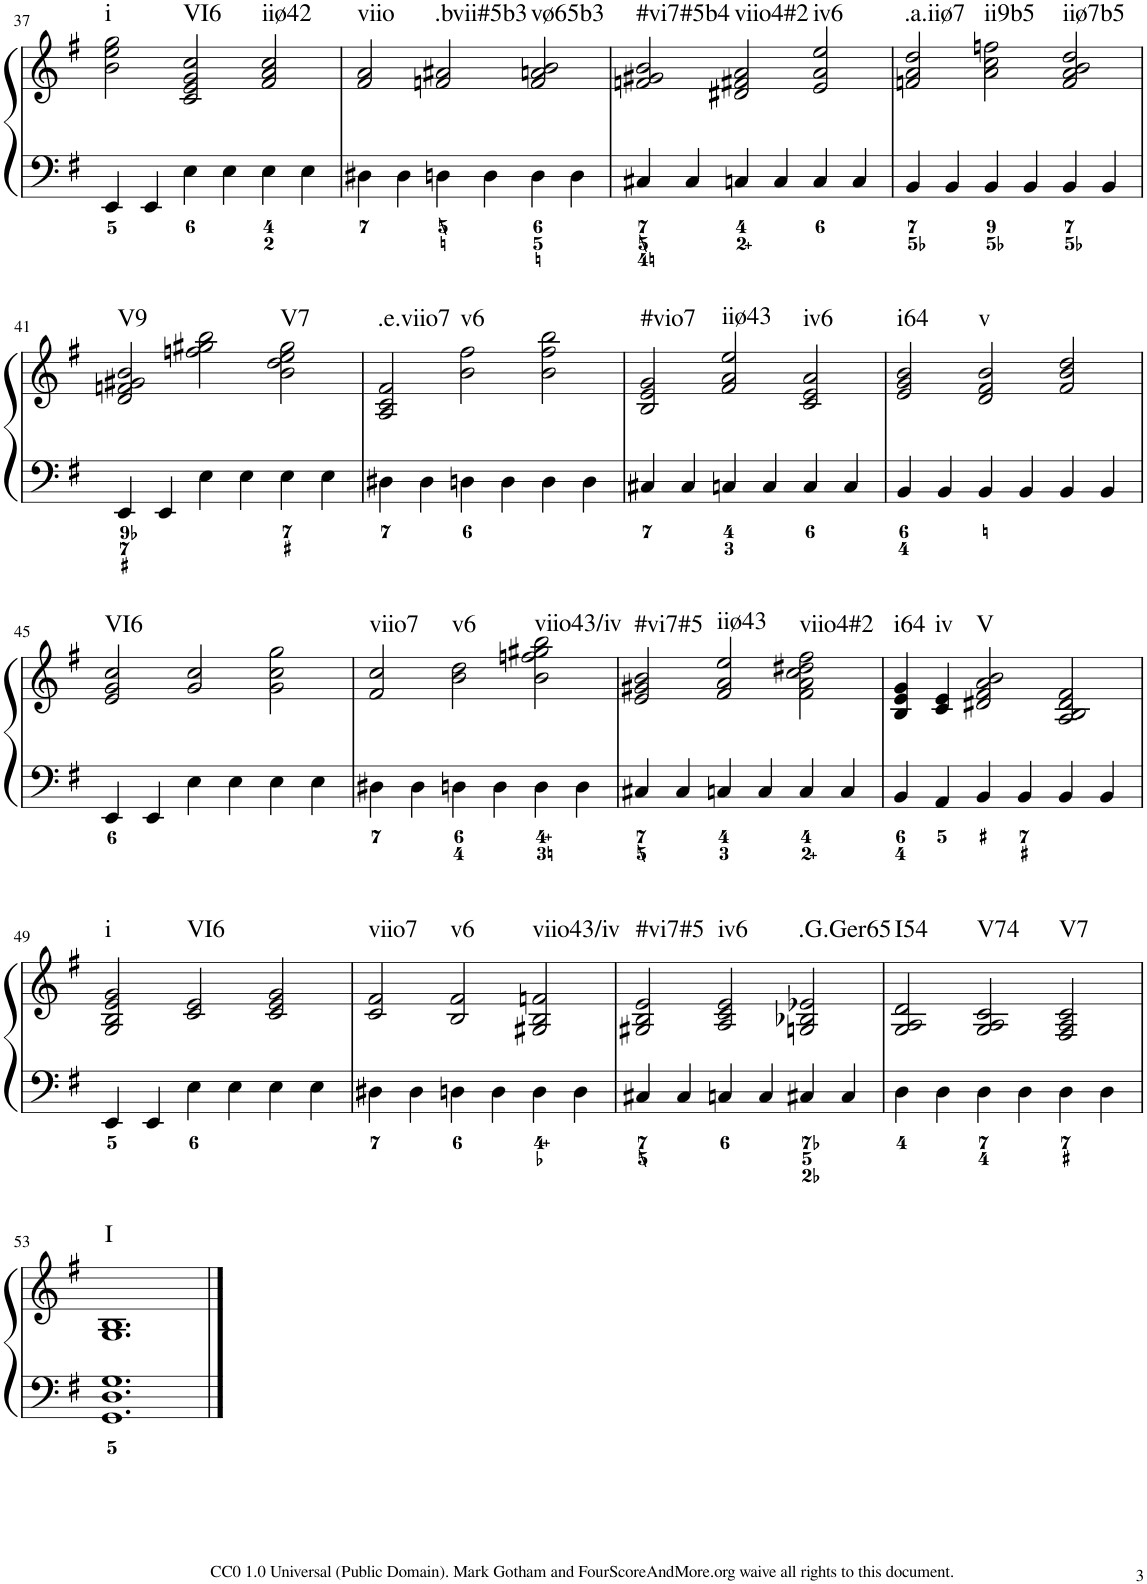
**kern	**kern	**harte
*part1	*part1	*part1
*staff2	*staff1	*
*I"Reduction	*	*
!!LO:PB:g=z
*clefF4	*clefG2	*
*k[f#]	*k[f#]	*
*M3/2	*M3/2	*
=37	=37	=37
!	!	!LO:H:kt=i
4EE/	2b\ 2ee\ 2gg\	N
4EE/	.	.
!	!	!LO:H:kt=VI6
4E\	2c/ 2e/ 2g/ 2cc/	N
4E\	.	.
!	!	!LO:H:kt=iiø42
4E\	2f#/ 2a/ 2cc/	N
4E\	.	.
=38	=38	=38
!	!	!LO:H:kt=viio
4D#X\	2f#/ 2a/	N
4D#\	.	.
!	!	!LO:H:kt=.bvii#5b3
4Dn\	2fn/ 2a#X/	N
4D\	.	.
!	!	!LO:H:kt=vø65b3
4D\	2f/ 2an/ 2b/	N
4D\	.	.
=39	=39	=39
!	!	!LO:H:kt=#vi7#5b4
4C#X/	2fn/ 2g#X/ 2b/	N
4C#/	.	.
!	!	!LO:H:kt=viio4#2
4Cn/	2d#X/ 2f#X/ 2a/	N
4C/	.	.
!	!	!LO:H:kt=iv6
4C/	2e/ 2a/ 2ee/	N
4C/	.	.
=40	=40	=40
!	!	!LO:H:kt=.a.iiø7
4BB/	2fn/ 2a/ 2dd/	N
4BB/	.	.
!	!	!LO:H:kt=ii9b5
4BB/	2a\ 2cc\ 2ffn\	N
4BB/	.	.
!	!	!LO:H:kt=iiø7b5
4BB/	2f/ 2a/ 2b/ 2dd/	N
4BB/	.	.
!!LO:LB:g=z
=41	=41	=41
!	!	!LO:H:kt=V9
4EE/	2d/ 2fn/ 2g#X/ 2b/	N
4EE/	.	.
4E\	2ffn\ 2gg#X\ 2bb\	.
4E\	.	.
!	!	!LO:H:kt=V7
4E\	2b\ 2dd\ 2ee\ 2gg#\	N
4E\	.	.
=42	=42	=42
!	!	!LO:H:kt=.e.viio7
4D#X\	2A/ 2c/ 2f#/	N
4D#\	.	.
!	!	!LO:H:kt=v6
4Dn\	2b\ 2ff#\	N
4D\	.	.
4D\	2b\ 2ff#\ 2bb\	.
4D\	.	.
=43	=43	=43
!	!	!LO:H:kt=#vio7
4C#X/	2B/ 2e/ 2g/	N
4C#/	.	.
!	!	!LO:H:kt=iiø43
4Cn/	2f#/ 2a/ 2ee/	N
4C/	.	.
!	!	!LO:H:kt=iv6
4C/	2c/ 2e/ 2a/	N
4C/	.	.
=44	=44	=44
!	!	!LO:H:kt=i64
4BB/	2e/ 2g/ 2b/	N
4BB/	.	.
!	!	!LO:H:kt=v
4BB/	2d/ 2f#/ 2b/	N
4BB/	.	.
4BB/	2f#/ 2b/ 2dd/	.
4BB/	.	.
!!LO:LB:g=z
=45	=45	=45
!	!	!LO:H:kt=VI6
4EE/	2e/ 2g/ 2cc/	N
4EE/	.	.
4E\	2g/ 2cc/	.
4E\	.	.
4E\	2g\ 2cc\ 2gg\	.
4E\	.	.
=46	=46	=46
!	!	!LO:H:kt=viio7
4D#X\	2f#/ 2cc/	N
4D#\	.	.
!	!	!LO:H:kt=v6
4Dn\	2b\ 2dd\	N
4D\	.	.
!	!	!LO:H:kt=viio43/iv
4D\	2b\ 2ffn\ 2gg#X\ 2bb\	N
4D\	.	.
=47	=47	=47
!	!	!LO:H:kt=#vi7#5
4C#X/	2e/ 2g#X/ 2b/	N
4C#/	.	.
!	!	!LO:H:kt=iiø43
4Cn/	2f#/ 2a/ 2ee/	N
4C/	.	.
!	!	!LO:H:kt=viio4#2
4C/	2f#\ 2a\ 2cc\ 2dd#X\ 2ff#\	N
4C/	.	.
=48	=48	=48
!	!	!LO:H:kt=i64
4BB/	4B/ 4e/ 4g/	N
!	!	!LO:H:kt=iv
4AA/	4c/ 4e/	N
!	!	!LO:H:kt=V
4BB/	2d#X/ 2f#/ 2a/ 2b/	N
4BB/	.	.
4BB/	2A/ 2B/ 2d#/ 2f#/	.
4BB/	.	.
!!LO:LB:g=z
=49	=49	=49
!	!	!LO:H:kt=i
4EE/	2G/ 2B/ 2e/ 2g/	N
4EE/	.	.
!	!	!LO:H:kt=VI6
4E\	2c/ 2e/	N
4E\	.	.
4E\	2c/ 2e/ 2g/	.
4E\	.	.
=50	=50	=50
!	!	!LO:H:kt=viio7
4D#X\	2c/ 2f#/	N
4D#\	.	.
!	!	!LO:H:kt=v6
4Dn\	2B/ 2f#/	N
4D\	.	.
!	!	!LO:H:kt=viio43/iv
4D\	2G#X/ 2B/ 2fn/	N
4D\	.	.
=51	=51	=51
!	!	!LO:H:kt=#vi7#5
4C#X/	2G#X/ 2B/ 2e/	N
4C#/	.	.
!	!	!LO:H:kt=iv6
4Cn/	2A/ 2c/ 2e/	N
4C/	.	.
!	!	!LO:H:kt=.G.Ger65
4C#X/	2Gn/ 2B-X/ 2e-X/	N
4C#/	.	.
=52	=52	=52
!	!	!LO:H:kt=I54
4D\	2G/ 2A/ 2d/	N
4D\	.	.
!	!	!LO:H:kt=V74
4D\	2G/ 2A/ 2c/	N
4D\	.	.
!	!	!LO:H:kt=V7
4D\	2F#/ 2A/ 2c/	N
4D\	.	.
!!LO:LB:g=z
=53	=53	=53
!	!	!LO:H:kt=I
1.GG 1.D 1.G	1.G 1.B	N
==	==	==
*-	*-	*-
